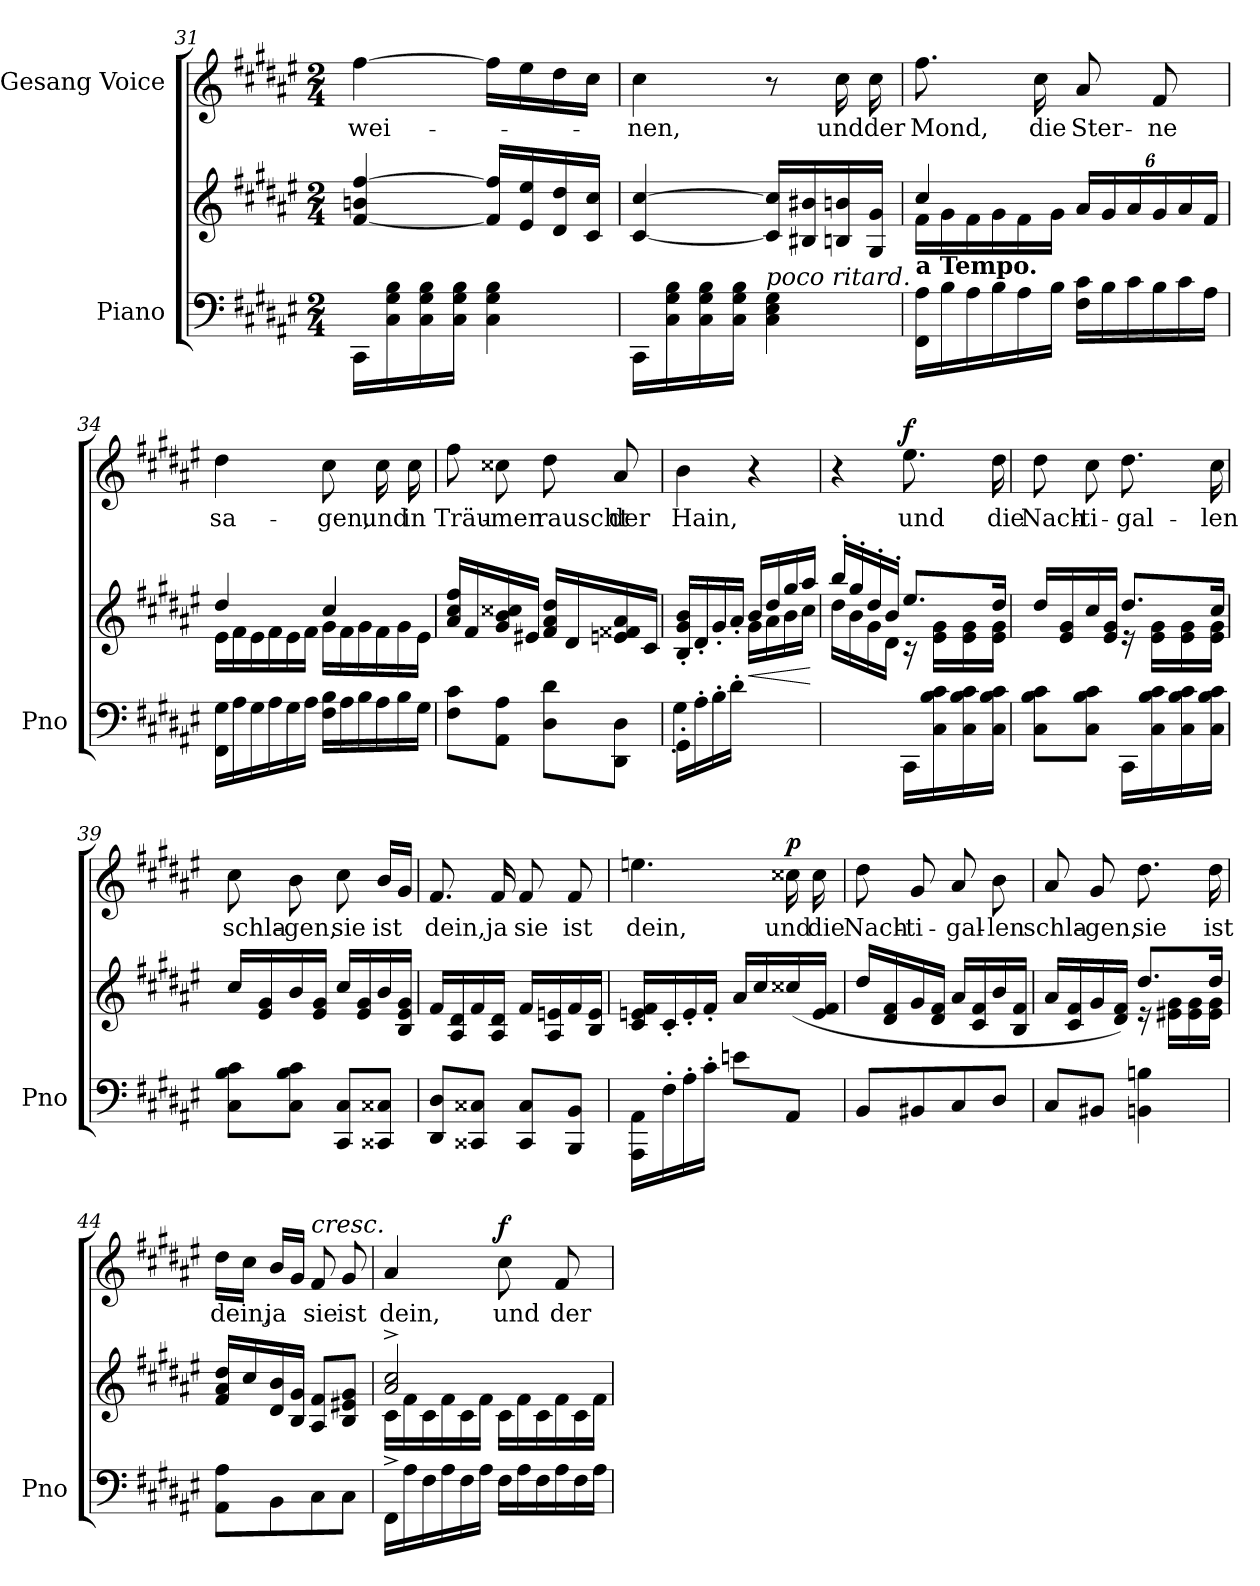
**kern	**kern	**dynam	**kern	**text	**dynam
*part2	*part2	*part2	*part1	*part1	*part1
*staff3	*staff2	*staff2/3	*staff1	*staff1	*staff1
*I"Piano	*	*	*I"Gesang Voice	*	*
*I'Pno	*	*	*	*	*
*clefF4	*clefG2	*	*clefG2	*	*
*k[f#c#g#d#a#e#]	*k[f#c#g#d#a#e#]	*	*k[f#c#g#d#a#e#]	*	*
*M2/4	*M2/4	*	*M2/4	*	*
=31	=31	=31	=31	=31	=31
16CC#\LL	[4f#/ 4bn/ [4ff#/	.	[4ff#\	wei-	.
16C#\ 16G#\ 16B\	.	.	.	.	.
16C#\ 16G#\ 16B\	.	.	.	.	.
16C#\ 16G#\ 16B\JJ	.	.	.	.	.
4C#\ 4G#\ 4B\	16f#/] 16ff#/]LL	.	16ff#\LL]	.	.
.	16e#/ 16ee#/	.	16ee#\	.	.
.	16d#/ 16dd#/	.	16dd#\	.	.
.	16c#/ 16cc#/JJ	.	16cc#\JJ	.	.
=32	=32	=32	=32	=32	=32
16CC#\LL	[<4c#/ [>4cc#/	.	4cc#\	-nen,	.
16C#\ 16G#\ 16B\	.	.	.	.	.
16C#\ 16G#\ 16B\	.	.	.	.	.
16C#\ 16G#\ 16B\JJ	.	.	.	.	.
!LO:TX:i:t=poco ritard.	!	!	!	!	!
4C#\ 4E#\ 4G#\	16c#/] 16cc#/]LL	.	8r	.	.
.	16B#X/ 16b#X/	.	.	.	.
.	16Bn/ 16bn/	.	16cc#\	und	.
.	16G#/ 16g#/JJ	.	16cc#\	der	.
=33	=33	=33	=33	=33	=33
*	*^	*	*	*	*
*Xtuplet	*	*Xtuplet	*	*	*	*
!LO:TX:a:B:t=a Tempo.	!	!	!	!	!	!
24FF#\ 24A#\LL	4cc#/	24f#\LL	.	8.ff#\	Mond,	.
24B\	.	24g#\	.	.	.	.
24A#\	.	24f#\	.	.	.	.
24B\	.	24g#\	.	.	.	.
24A#\	.	24f#\	.	.	.	.
.	.	.	.	16cc#\	die	.
24B\JJ	.	24g#\JJ	.	.	.	.
24F#\ 24c#\LL	24a#/LL	4ryy	.	8a#/	Ster-	.
24B\	24g#/	.	.	.	.	.
24c#\	24a#/	.	.	.	.	.
24B\	24g#/	.	.	8f#/	-ne	.
24c#\	24a#/	.	.	.	.	.
24A#\JJ	24f#/JJ	.	.	.	.	.
=34	=34	=34	=34	=34	=34	=34
24FF#\ 24G#\LL	4dd#/	24e#\LL	.	4dd#\	sa-	.
24A#\	.	24f#\	.	.	.	.
24G#\	.	24e#\	.	.	.	.
24A#\	.	24f#\	.	.	.	.
24G#\	.	24e#\	.	.	.	.
24A#\JJ	.	24f#\JJ	.	.	.	.
24F#\ 24B\LL	4cc#/	24g#\LL	.	8cc#\	-gen,	.
24A#\	.	24f#\	.	.	.	.
24B\	.	24g#\	.	.	.	.
24A#\	.	24f#\	.	16cc#\	und	.
24B\	.	24g#\	.	.	.	.
.	.	.	.	16cc#\	in	.
24G#\JJ	.	24e#\JJ	.	.	.	.
*	*v	*v	*	*	*	*
=35	=35	=35	=35	=35	=35
8F#\ 8c#\L	16a#/ 16cc#/ 16ff#/LL	.	8ff#\	Träu-	.
.	16f#/	.	.	.	.
8AA#\ 8A#\J	16g#/ 16b/ 16cc##X/	.	8cc##X\	-men	.
.	16e#X/JJ	.	.	.	.
8D#\ 8d#\L	16f#/ 16a#/ 16dd#/LL	.	8dd#\	rauscht	.
.	16d#/	.	.	.	.
8DD#\ 8D#\J	16en/ 16f##X/ 16a#/	.	8a#/	der	.
.	16c#/JJ	.	.	.	.
=36	=36	=36	=36	=36	=36
*^	*^	*	*	*	*
16GG#'>\LL	4G#'\	16B/'< 16g#/'< 16b/'<LL	4ryy	.	4b\	Hain,	.
16A#'>\	.	16d#'</	.	.	.	.	.
16B'>\	.	16g#'</	.	.	.	.	.
16d#'>\JJ	.	16a#'</JJ	.	.	.	.	.
!	!	!	!	!LO:HP:b	!	!	!
4ryy	4ryy	16b/LL	16g#\LL	<	4r	.	.
.	.	16dd#/	16a#\	.	.	.	.
.	.	16gg#/	16b\	.	.	.	.
.	.	16aa#/JJ	16cc#\JJ	.	.	.	.
*v	*v	*	*	*	*	*	*
*	*v	*v	*	*	*	*
.	.	[	.	.	.
=37	=37	=37	=37	=37	=37
*	*^	*	*	*	*
4ryy	16bb'/LL	16dd#\LL	.	4r	.	.
.	16gg#'/	16b\	.	.	.	.
.	16dd#'/	16g#\	.	.	.	.
.	16b'/JJ	16d#\JJ	.	.	.	.
!	!	!	!	!	!	!LO:DY:a
16CC#\LL	8.ee#/L	16r	.	8.ee#\	und	f
16C#\ 16B\ 16c#\	.	16e#\ 16g#\LL	.	.	.	.
16C#\ 16B\ 16c#\	.	16e#\ 16g#\	.	.	.	.
16C#\ 16B\ 16c#\JJ	16dd#/Jk	16e#\ 16g#\JJ	.	16dd#\	die	.
=38	=38	=38	=38	=38	=38	=38
8C#\ 8B\ 8c#\L	16dd#/LL	4ryy	.	8dd#\	Nach-	.
.	16e#/ 16g#/	.	.	.	.	.
8C#\ 8B\ 8c#\J	16cc#/	.	.	8cc#\	-ti-	.
.	16e#/ 16g#/JJ	.	.	.	.	.
16CC#\LL	8.dd#/L	16r	.	8.dd#\	-gal-	.
16C#\ 16B\ 16c#\	.	16e#\ 16g#\LL	.	.	.	.
16C#\ 16B\ 16c#\	.	16e#\ 16g#\	.	.	.	.
16C#\ 16B\ 16c#\JJ	16cc#/Jk	16e#\ 16g#\JJ	.	16cc#\	-len	.
*	*v	*v	*	*	*	*
=39	=39	=39	=39	=39	=39
8C#\ 8B\ 8c#\L	16cc#/LL	.	8cc#\	schla-	.
.	16e#/ 16g#/	.	.	.	.
8C#\ 8B\ 8c#\J	16b/	.	8b\	-gen,	.
.	16e#/ 16g#/JJ	.	.	.	.
8CC#/ 8C#/L	16cc#/LL	.	8cc#\	sie	.
.	16e#/ 16g#/	.	.	.	.
8CC##X/ 8C##X/J	16b/	.	16b/LL	ist	.
.	16B/ 16e#/ 16g#/JJ	.	16g#/JJ	.	.
=40	=40	=40	=40	=40	=40
8DD#/ 8D#/L	16f#/LL	.	8.f#/	dein,	.
.	16A#/ 16d#/	.	.	.	.
8CC##X/ 8C##X/J	16f#/	.	.	.	.
.	16A#/ 16d#/JJ	.	16f#/	ja	.
8CC##/ 8C##/L	16f#/LL	.	8f#/	sie	.
.	16A#/ 16en/	.	.	.	.
8BBB/ 8BB/J	16f#/	.	8f#/	ist	.
.	16B/ 16e/JJ	.	.	.	.
=41	=41	=41	=41	=41	=41
16AAA#\ 16AA#\LL	16c#/ 16en/ 16f#/LL	.	4.een\	dein,	.
16F#'\	16c#'/	.	.	.	.
16A#'\	16e'/	.	.	.	.
16c#'\JJ	16f#'/JJ	.	.	.	.
8en\L	16a#/LL	.	.	.	.
.	16cc#/	.	.	.	.
!	!	!	!	!	!LO:DY:a
8AA#/J	(<16cc##X/	.	16cc##X\	und	p
.	16e/ 16f#/JJ	.	16cc##\	die	.
=42	=42	=42	=42	=42	=42
8BB/L	16dd#/LL	.	8dd#\	Nach-	.
.	16d#/ 16f#/	.	.	.	.
8BB#X/	16g#/	.	8g#/	-ti-	.
.	16d#/ 16f#/JJ	.	.	.	.
8C#/	16a#/LL	.	8a#/	-gal-	.
.	16c#/ 16f#/	.	.	.	.
8D#/J	16b/	.	8b\	-len	.
.	16B/ 16f#/JJ	.	.	.	.
=43	=43	=43	=43	=43	=43
*	*^	*	*	*	*
8C#/L	16a#/LL	4ryy	.	8a#/	schla-	.
.	16c#/ 16f#/	.	.	.	.	.
8BB#X/J	16g#/	.	.	8g#/	-gen,	.
.	16d#/ 16f#/JJ)	.	.	.	.	.
4BBn\ 4Bn\	8.dd#/L	16r	.	8.dd#\	sie	.
.	.	16e#X\ 16g#\LL	.	.	.	.
.	.	16e#\ 16g#\	.	.	.	.
.	16dd#/Jk	16e#\ 16g#\JJ	.	16dd#\	ist	.
*	*v	*v	*	*	*	*
=44	=44	=44	=44	=44	=44
8AA#\ 8A#\L	16f#/ 16a#/ 16dd#/LL	.	16dd#\LL	dein,	.
.	16cc#/	.	16cc#\JJ	.	.
8BB\	16d#/ 16b/	.	16b/LL	ja	.
.	16B/ 16g#/JJ	.	16g#/JJ	.	.
!	!	!	!LO:TX:a:i:t=cresc.	!	!
8C#\	8A#/ 8f#/L	.	8f#/	sie	.
8C#\J	8B/ 8e#X/ 8g#/J	.	8g#/	ist	.
=45	=45	=45	=45	=45	=45
*	*^	*	*	*	*
24FF#^\LL	2a#/^ 2cc#/^	24c#\LL	.	4a#/	dein,	.
24A#\	.	24f#\	.	.	.	.
24F#\	.	24c#\	.	.	.	.
24A#\	.	24f#\	.	.	.	.
24F#\	.	24c#\	.	.	.	.
24A#\JJ	.	24f#\JJ	.	.	.	.
!	!	!	!	!	!	!LO:DY:a
24F#\LL	.	24c#\LL	.	8cc#\	und	f
24A#\	.	24f#\	.	.	.	.
24F#\	.	24c#\	.	.	.	.
24A#\	.	24f#\	.	8f#/	der	.
24F#\	.	24c#\	.	.	.	.
24A#\JJ	.	24f#\JJ	.	.	.	.
*	*v	*v	*	*	*	*
=	=	=	=	=	=
*-	*-	*-	*-	*-	*-
